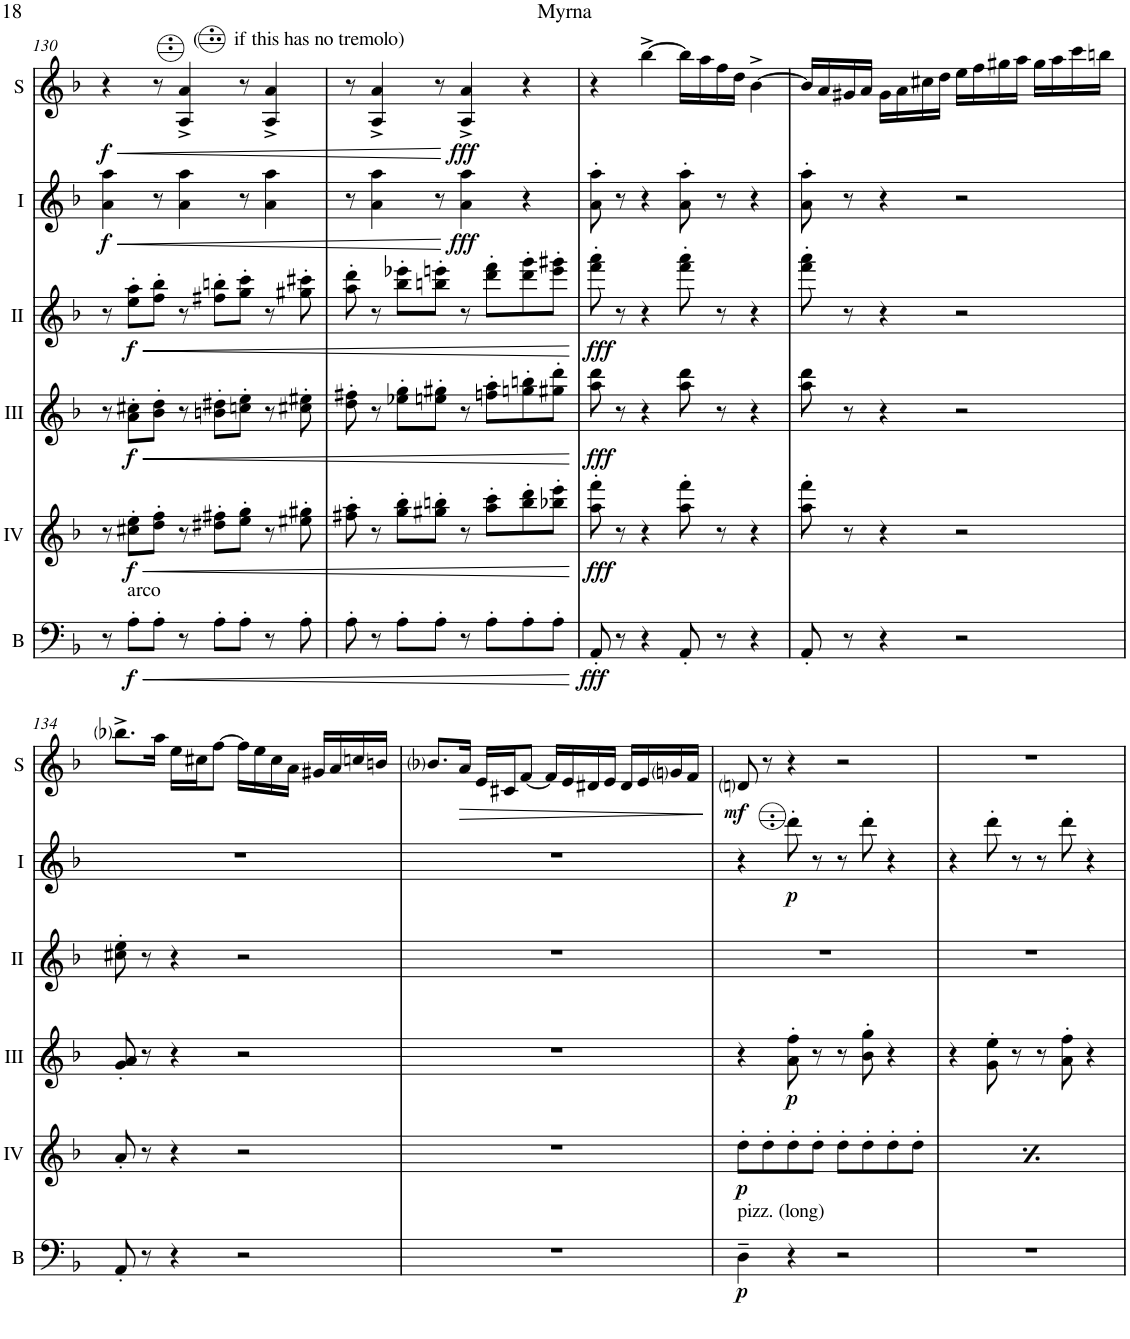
**kern	**dynam	**kern	**dynam	**kern	**dynam	**kern	**dynam	**kern	**dynam	**kern	**dynam
*part6	*part6	*part5	*part5	*part4	*part4	*part3	*part3	*part2	*part2	*part1	*part1
*staff6	*staff6	*staff5	*staff5	*staff4	*staff4	*staff3	*staff3	*staff2	*staff2	*staff1	*staff1
*I"Bass	*	*I"Acc. 4	*	*I"Acc. 3	*	*I"Acc. 2	*	*I"Acc. 1	*	*I"Solo	*
*I'B	*	*	*	*	*	*	*	*	*	*I'S	*
!!LO:PB:g=z
*clefF4	*	*clefG2	*	*clefG2	*	*clefG2	*	*clefG2	*	*clefG2	*
*Trd7c12	*	*Trd7c12	*	*	*	*	*	*Trd7c12	*	*	*
*k[b-]	*	*k[b-]	*	*k[b-]	*	*k[b-]	*	*k[b-]	*	*k[b-]	*
*M4/4	*	*M4/4	*	*M4/4	*	*M4/4	*	*M4/4	*	*M4/4	*
=130	=130	=130	=130	=130	=130	=130	=130	=130	=130	=130	=130
!	!	!	!	!	!	!	!	!	!LO:HP:b	!	!LO:HP:b
!	!	!	!	!	!	!	!	!	!LO:DY:n=1:b	!	!LO:DY:n=1:b
8r	.	8r	.	8r	.	8r	.	4a\ 4aa\	< f	4r	< f
!LO:TX:a:t=arco	!	!	!	!	!	!	!	!	!	!	!
!	!LO:HP:b	!	!LO:HP:b	!	!LO:HP:b	!	!LO:HP:b	!	!	!	!
!	!LO:DY:n=1:b	!	!LO:DY:n=1:b	!	!LO:DY:n=1:b	!	!LO:DY:n=1:b	!	!	!	!
8A'\L	< f	8cc#X\' 8ee\'L	< f	8a\' 8cc#X\'L	< f	8ee\' 8aa\'L	< f	.	.	.	.
8A'\J	.	8dd\' 8ff\'J	.	8b-\' 8dd\'J	.	8ff\' 8bb-\'J	.	8r	.	8r	.
!	!	!	!	!	!	!	!	!	!	!LO:TX:a:t=(       if this has no tremolo)	!
8r	.	8r	.	8r	.	8r	.	4a\ 4aa\	.	4A/^ 4a/^	.
8A'\L	.	8dd#X\' 8ff#X\'L	.	8bn\' 8dd#X\'L	.	8ff#X\' 8bbn\'L	.	.	.	.	.
8A'\J	.	8ee\' 8gg\'J	.	8ccn\' 8ee\'J	.	8gg\' 8ccc\'J	.	8r	.	8r	.
8r	.	8r	.	8r	.	8r	.	4a\ 4aa\	.	4A/^ 4a/^	.
8A'\	.	8ee#X\' 8gg#X\'	.	8cc#X\' 8ee#X\'	.	8gg#X\' 8ccc#X\'	.	.	.	.	.
=131	=131	=131	=131	=131	=131	=131	=131	=131	=131	=131	=131
8A'\	.	8ff#X\' 8aa\'	.	8dd\' 8ff#X\'	.	8aa\' 8ddd\'	.	8r	.	8r	.
8r	.	8r	.	8r	.	8r	.	4a\ 4aa\	.	4A/^ 4a/^	.
8A'\L	.	8gg\' 8bb-\'L	.	8ee-X\' 8gg\'L	.	8bb-\' 8eee-X\'L	.	.	.	.	.
8A'\J	.	8gg#X\' 8bbn\'J	.	8een\' 8gg#X\'J	.	8bbn\' 8eeen\'J	.	8r	.	8r	.
!	!	!	!	!	!	!	!	!	!LO:DY:n=1:b	!	!LO:DY:n=1:b
8r	.	8r	.	8r	.	8r	.	4a\ 4aa\	[ fff	4A/^ 4a/^	[ fff
8A'\L	.	8aa\' 8ccc\'L	.	8ffn\' 8aa\'L	.	8ddd\' 8fff\'L	.	.	.	.	.
8A'\	.	8bb\' 8ddd\'	.	8ggn\' 8bbn\'	.	8ddd\' 8ggg\'	.	4r	.	4r	.
8A'\J	.	8bb-X\' 8eee\'J	.	8gg#X\' 8ddd\'J	.	8eee\' 8ggg#X\'J	.	.	.	.	.
.	[	.	[	.	[	.	[	.	.	.	.
=132	=132	=132	=132	=132	=132	=132	=132	=132	=132	=132	=132
!	!LO:DY:b	!	!LO:DY:b	!	!LO:DY:b	!	!LO:DY:b	!	!	!	!
8AA'/	fff	8aa\' 8fff\'	fff	8aa\ 8ddd\	fff	8fff\' 8aaa\'	fff	8a\' 8aa\'	.	4r	.
8r	.	8r	.	8r	.	8r	.	8r	.	.	.
4r	.	4r	.	4r	.	4r	.	4r	.	[4bb-^\	.
8AA'/	.	8aa\' 8fff\'	.	8aa\ 8ddd\	.	8fff\' 8aaa\'	.	8a\' 8aa\'	.	16bb-\LL]	.
.	.	.	.	.	.	.	.	.	.	16aa\	.
8r	.	8r	.	8r	.	8r	.	8r	.	16ff\	.
.	.	.	.	.	.	.	.	.	.	16dd\JJ	.
4r	.	4r	.	4r	.	4r	.	4r	.	[4b-^\	.
=133	=133	=133	=133	=133	=133	=133	=133	=133	=133	=133	=133
8AA'/	.	8aa\' 8fff\'	.	8aa\ 8ddd\	.	8fff\' 8aaa\'	.	8a\' 8aa\'	.	16b-/LL]	.
.	.	.	.	.	.	.	.	.	.	16a/	.
8r	.	8r	.	8r	.	8r	.	8r	.	16g#X/	.
.	.	.	.	.	.	.	.	.	.	16a/JJ	.
4r	.	4r	.	4r	.	4r	.	4r	.	16g#\LL	.
.	.	.	.	.	.	.	.	.	.	16a\	.
.	.	.	.	.	.	.	.	.	.	16cc#X\	.
.	.	.	.	.	.	.	.	.	.	16dd\JJ	.
2r	.	2r	.	2r	.	2r	.	2r	.	16ee\LL	.
.	.	.	.	.	.	.	.	.	.	16ff\	.
.	.	.	.	.	.	.	.	.	.	16gg#X\	.
.	.	.	.	.	.	.	.	.	.	16aa\JJ	.
.	.	.	.	.	.	.	.	.	.	16gg#\LL	.
.	.	.	.	.	.	.	.	.	.	16aa\	.
.	.	.	.	.	.	.	.	.	.	16ccc\	.
.	.	.	.	.	.	.	.	.	.	16bbn\JJ	.
!!LO:LB:g=z
=134	=134	=134	=134	=134	=134	=134	=134	=134	=134	=134	=134
8AA'/	.	8a'/	.	8g/' 8a/'	.	8cc#X\' 8ee\'	.	1r	.	8.bb-i^\L	.
8r	.	8r	.	8r	.	8r	.	.	.	.	.
.	.	.	.	.	.	.	.	.	.	16aa\Jk	.
4r	.	4r	.	4r	.	4r	.	.	.	16ee\LL	.
.	.	.	.	.	.	.	.	.	.	16cc#X\J	.
.	.	.	.	.	.	.	.	.	.	[8ff\J	.
2r	.	2r	.	2r	.	2r	.	.	.	16ff\LL]	.
.	.	.	.	.	.	.	.	.	.	16ee\	.
.	.	.	.	.	.	.	.	.	.	16cc#\	.
.	.	.	.	.	.	.	.	.	.	16a\JJ	.
.	.	.	.	.	.	.	.	.	.	16g#X/LL	.
.	.	.	.	.	.	.	.	.	.	16a/	.
.	.	.	.	.	.	.	.	.	.	16ccn/	.
.	.	.	.	.	.	.	.	.	.	16bn/JJ	.
=135	=135	=135	=135	=135	=135	=135	=135	=135	=135	=135	=135
1r	.	1r	.	1r	.	1r	.	1r	.	8.b-i/L	.
!	!	!	!	!	!	!	!	!	!	!	!LO:HP:b
.	.	.	.	.	.	.	.	.	.	16a/Jk	>
.	.	.	.	.	.	.	.	.	.	16e/LL	.
.	.	.	.	.	.	.	.	.	.	16c#X/J	.
.	.	.	.	.	.	.	.	.	.	[8f/J	.
.	.	.	.	.	.	.	.	.	.	16f/LL]	.
.	.	.	.	.	.	.	.	.	.	16e/	.
.	.	.	.	.	.	.	.	.	.	16d#X/	.
.	.	.	.	.	.	.	.	.	.	16e/JJ	.
.	.	.	.	.	.	.	.	.	.	16d#/LL	.
.	.	.	.	.	.	.	.	.	.	16e/	.
.	.	.	.	.	.	.	.	.	.	16gni/	.
.	.	.	.	.	.	.	.	.	.	16f/JJ	.
.	.	.	.	.	.	.	.	.	.	.	]
=136	=136	=136	=136	=136	=136	=136	=136	=136	=136	=136	=136
!LO:TX:a:t=pizz. (long)	!	!	!	!	!	!	!	!	!	!	!
!	!LO:DY:b	!	!LO:DY:b	!	!	!	!	!	!	!	!LO:DY:b
4D~\	p	8dd'\L	p	4r	.	1r	.	4r	.	8dni/	mf
.	.	8dd'\	.	.	.	.	.	.	.	8r	.
!	!	!	!	!	!LO:DY:b	!	!	!	!LO:DY:b	!	!
4r	.	8dd'\	.	8a\' 8ff\'	p	.	.	8ddd'\	p	4r	.
.	.	8dd'\J	.	8r	.	.	.	8r	.	.	.
2r	.	8dd'\L	.	8r	.	.	.	8r	.	2r	.
.	.	8dd'\	.	8b-\' 8gg\'	.	.	.	8ddd'\	.	.	.
.	.	8dd'\	.	4r	.	.	.	4r	.	.	.
.	.	8dd'\J	.	.	.	.	.	.	.	.	.
=137	=137	=137	=137	=137	=137	=137	=137	=137	=137	=137	=137
!	!	!	!LO:DY:b	!	!	!	!	!	!	!	!
1r	.	8dd'\L	p	4r	.	1r	.	4r	.	1r	.
.	.	8dd'\	.	.	.	.	.	.	.	.	.
.	.	8dd'\	.	8g\' 8ee\'	.	.	.	8ddd'\	.	.	.
.	.	8dd'\J	.	8r	.	.	.	8r	.	.	.
.	.	8dd'\L	.	8r	.	.	.	8r	.	.	.
.	.	8dd'\	.	8a\' 8ff\'	.	.	.	8ddd'\	.	.	.
.	.	8dd'\	.	4r	.	.	.	4r	.	.	.
.	.	8dd'\J	.	.	.	.	.	.	.	.	.
=	=	=	=	=	=	=	=	=	=	=	=
*-	*-	*-	*-	*-	*-	*-	*-	*-	*-	*-	*-
